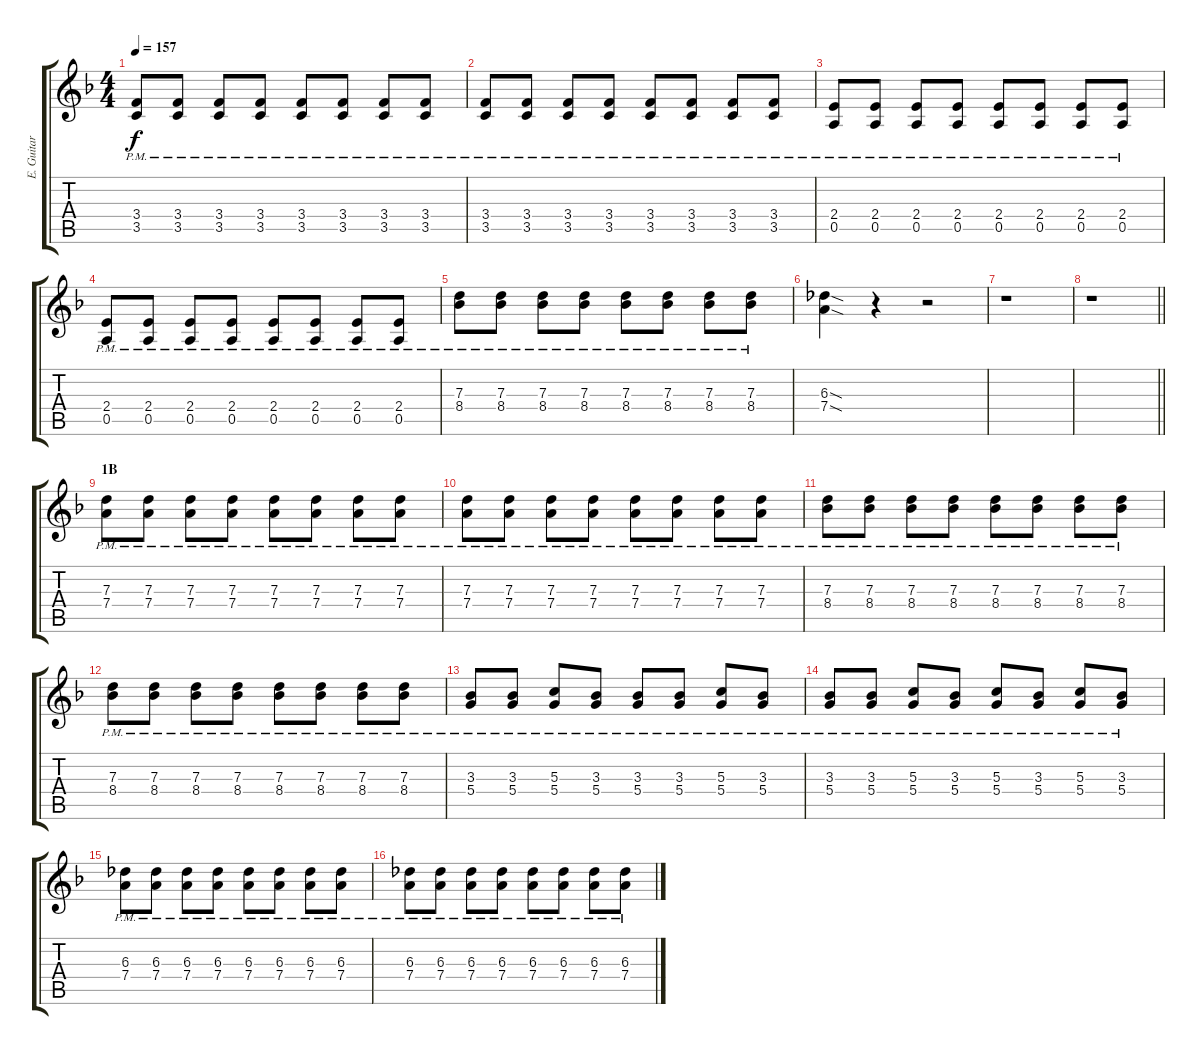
\track ("E. Guitar I" "E. Guitar ") {instrument electricguitarjazz}
\staff {score tabs}
\tuning (E4 B3 G3 D3 A2 E2) {hide}
\ts (4 4)
\tempo 157
\clef g2
\ks f
(3.4{pm} 3.5{pm}).8{dy f} (3.4{pm} 3.5{pm}).8 (3.4{pm} 3.5{pm}).8 (3.4{pm} 3.5{pm}).8 (3.4{pm} 3.5{pm}).8 (3.4{pm} 3.5{pm}).8 (3.4{pm} 3.5{pm}).8 (3.4{pm} 3.5{pm}).8 |
(3.4{pm} 3.5{pm}).8 (3.4{pm} 3.5{pm}).8 (3.4{pm} 3.5{pm}).8 (3.4{pm} 3.5{pm}).8 (3.4{pm} 3.5{pm}).8 (3.4{pm} 3.5{pm}).8 (3.4{pm} 3.5{pm}).8 (3.4{pm} 3.5{pm}).8 |
(2.4{pm} 0.5{pm}).8 (2.4{pm} 0.5{pm}).8 (2.4{pm} 0.5{pm}).8 (2.4{pm} 0.5{pm}).8 (2.4{pm} 0.5{pm}).8 (2.4{pm} 0.5{pm}).8 (2.4{pm} 0.5{pm}).8 (2.4{pm} 0.5{pm}).8 |
(2.4{pm} 0.5{pm}).8 (2.4{pm} 0.5{pm}).8 (2.4{pm} 0.5{pm}).8 (2.4{pm} 0.5{pm}).8 (2.4{pm} 0.5{pm}).8 (2.4{pm} 0.5{pm}).8 (2.4{pm} 0.5{pm}).8 (2.4{pm} 0.5{pm}).8 |
(7.3{pm} 8.4{pm}).8 (7.3{pm} 8.4{pm}).8 (7.3{pm} 8.4{pm}).8 (7.3{pm} 8.4{pm}).8 (7.3{pm} 8.4{pm}).8 (7.3{pm} 8.4{pm}).8 (7.3{pm} 8.4{pm}).8 (7.3{pm} 8.4{pm}).8 |
(6.3{sod} 7.4{sod}).4 r.4 r.2 |
r.1 |
\barLineRight lightlight
r.1 |
\section ("" "1B")
(7.3{pm} 7.4{pm}).8 (7.3{pm} 7.4{pm}).8 (7.3{pm} 7.4{pm}).8 (7.3{pm} 7.4{pm}).8 (7.3{pm} 7.4{pm}).8 (7.3{pm} 7.4{pm}).8 (7.3{pm} 7.4{pm}).8 (7.3{pm} 7.4{pm}).8 |
(7.3{pm} 7.4{pm}).8 (7.3{pm} 7.4{pm}).8 (7.3{pm} 7.4{pm}).8 (7.3{pm} 7.4{pm}).8 (7.3{pm} 7.4{pm}).8 (7.3{pm} 7.4{pm}).8 (7.3{pm} 7.4{pm}).8 (7.3{pm} 7.4{pm}).8 |
(7.3{pm} 8.4{pm}).8 (7.3{pm} 8.4{pm}).8 (7.3{pm} 8.4{pm}).8 (7.3{pm} 8.4{pm}).8 (7.3{pm} 8.4{pm}).8 (7.3{pm} 8.4{pm}).8 (7.3{pm} 8.4{pm}).8 (7.3{pm} 8.4{pm}).8 |
(7.3{pm} 8.4{pm}).8 (7.3{pm} 8.4{pm}).8 (7.3{pm} 8.4{pm}).8 (7.3{pm} 8.4{pm}).8 (7.3{pm} 8.4{pm}).8 (7.3{pm} 8.4{pm}).8 (7.3{pm} 8.4{pm}).8 (7.3{pm} 8.4{pm}).8 |
(3.3{pm} 5.4{pm}).8 (3.3{pm} 5.4{pm}).8 (5.3{pm} 5.4{pm}).8 (3.3{pm} 5.4{pm}).8 (3.3{pm} 5.4{pm}).8 (3.3{pm} 5.4{pm}).8 (5.3{pm} 5.4{pm}).8 (3.3{pm} 5.4{pm}).8 |
(3.3{pm} 5.4{pm}).8 (3.3{pm} 5.4{pm}).8 (5.3{pm} 5.4{pm}).8 (3.3{pm} 5.4{pm}).8 (5.3{pm} 5.4{pm}).8 (3.3{pm} 5.4{pm}).8 (5.3{pm} 5.4{pm}).8 (3.3{pm} 5.4{pm}).8 |
(6.3{pm} 7.4{pm}).8 (6.3{pm} 7.4{pm}).8 (6.3{pm} 7.4{pm}).8 (6.3{pm} 7.4{pm}).8 (6.3{pm} 7.4{pm}).8 (6.3{pm} 7.4{pm}).8 (6.3{pm} 7.4{pm}).8 (6.3{pm} 7.4{pm}).8 |
(6.3{pm} 7.4{pm}).8 (6.3{pm} 7.4{pm}).8 (6.3{pm} 7.4{pm}).8 (6.3{pm} 7.4{pm}).8 (6.3{pm} 7.4{pm}).8 (6.3{pm} 7.4{pm}).8 (6.3{pm} 7.4{pm}).8 (6.3{pm} 7.4{pm}).8
